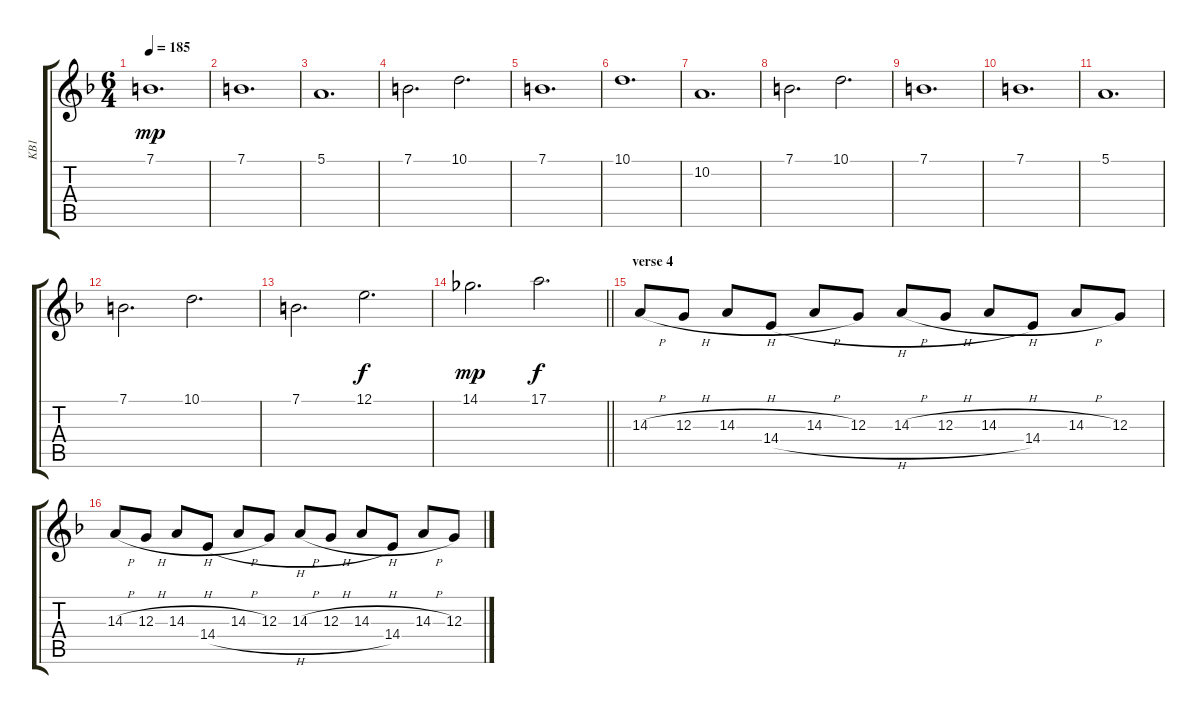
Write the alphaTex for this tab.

\track ("KB1" "KB1") {instrument cello}
\staff {score tabs}
\tuning (E4 B3 G3 D3 A2 E2) {hide}
\ts (6 4)
\tempo 185
\clef g2
\ks dminor
7.1.1{d dy mp} |
7.1.1{d} |
5.1.1{d} |
7.1.2{d} 10.1.2{d} |
7.1.1{d} |
10.1.1{d} |
10.2.1{d} |
7.1.2{d} 10.1.2{d} |
7.1.1{d} |
7.1.1{d} |
5.1.1{d} |
7.1.2{d} 10.1.2{d} |
7.1.2{d} 12.1.2{d dy f} |
\barLineRight lightlight
14.1.2{d dy mp} 17.1.2{d dy f} |
\section ("" "verse 4")
14.3{h}.8{instrument cello} 12.3{h}.8 14.3{h}.8 14.4{h}.8 14.3{h}.8 12.3.8 14.3{h}.8 12.3{h}.8 14.3{h}.8 14.4.8 14.3{h}.8 12.3.8 |
14.3{h}.8 12.3{h}.8 14.3{h}.8 14.4{h}.8 14.3{h}.8 12.3.8 14.3{h}.8 12.3{h}.8 14.3{h}.8 14.4.8 14.3{h}.8 12.3.8
